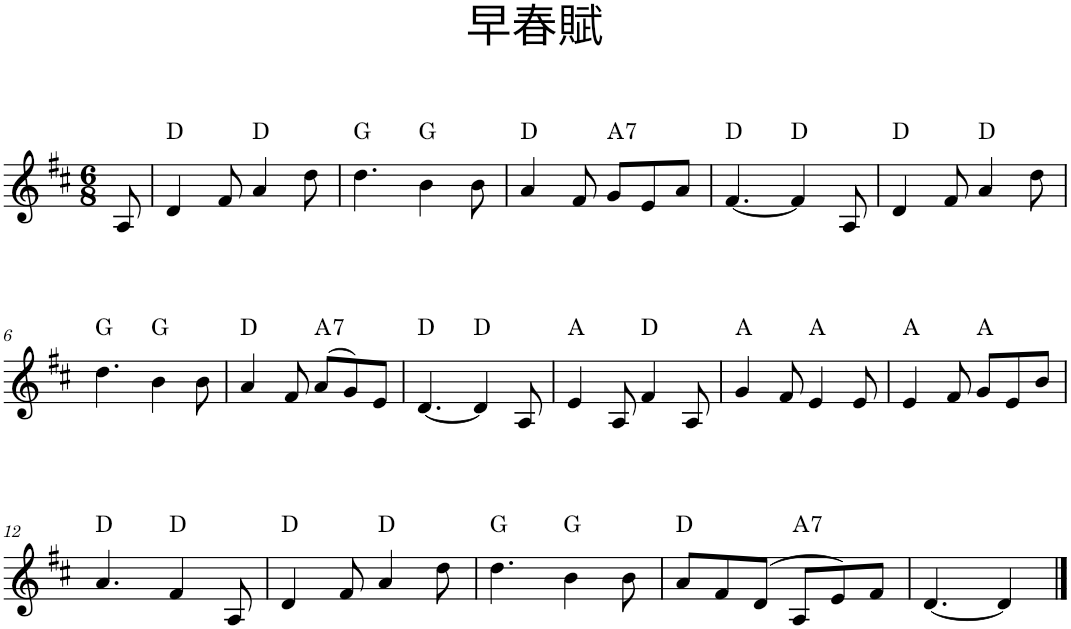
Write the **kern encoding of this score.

**kern	**harte
*part1	*part1
*staff1	*
*I"Piano	*
*I'Pno.	*
*clefG2	*
*k[f#c#]	*
*M6/8	*
=	=
8A/	.
=1	=1
4d/	D:maj
8f#/	.
4a/	D:maj
8dd\	.
=2	=2
4.dd\	G:maj
4b\	G:maj
8b\	.
=3	=3
4a/	D:maj
8f#/	.
!	!LO:H:kt=7
8g/L	A:7
8e/	.
8a/J	.
=4	=4
[<4.f#/	D:maj
4f#/]	D:maj
8A/	.
=5	=5
4d/	D:maj
8f#/	.
4a/	D:maj
8dd\	.
!!LO:LB:g=z
=6	=6
4.dd\	G:maj
4b\	G:maj
8b\	.
=7	=7
4a/	D:maj
8f#/	.
!	!LO:H:kt=7
(>8a/L	A:7
8g/)	.
8e/J	.
=8	=8
[<4.d/	D:maj
4d/]	D:maj
8A/	.
=9	=9
4e/	A:maj
8A/	.
4f#/	D:maj
8A/	.
=10	=10
4g/	A:maj
8f#/	.
4e/	A:maj
8e/	.
=11	=11
4e/	A:maj
8f#/	.
8g/L	A:maj
8e/	.
8b/J	.
!!LO:LB:g=z
=12	=12
4.a/	D:maj
4f#/	D:maj
8A/	.
=13	=13
4d/	D:maj
8f#/	.
4a/	D:maj
8dd\	.
=14	=14
4.dd\	G:maj
4b\	G:maj
8b\	.
=15	=15
8a/L	D:maj
8f#/	.
(>8d/J	.
!	!LO:H:kt=7
8A/L	A:7
8e/)	.
8f#/J	.
=16	=16
[<4.d/	.
4d/]	.
==	==
*-	*-
